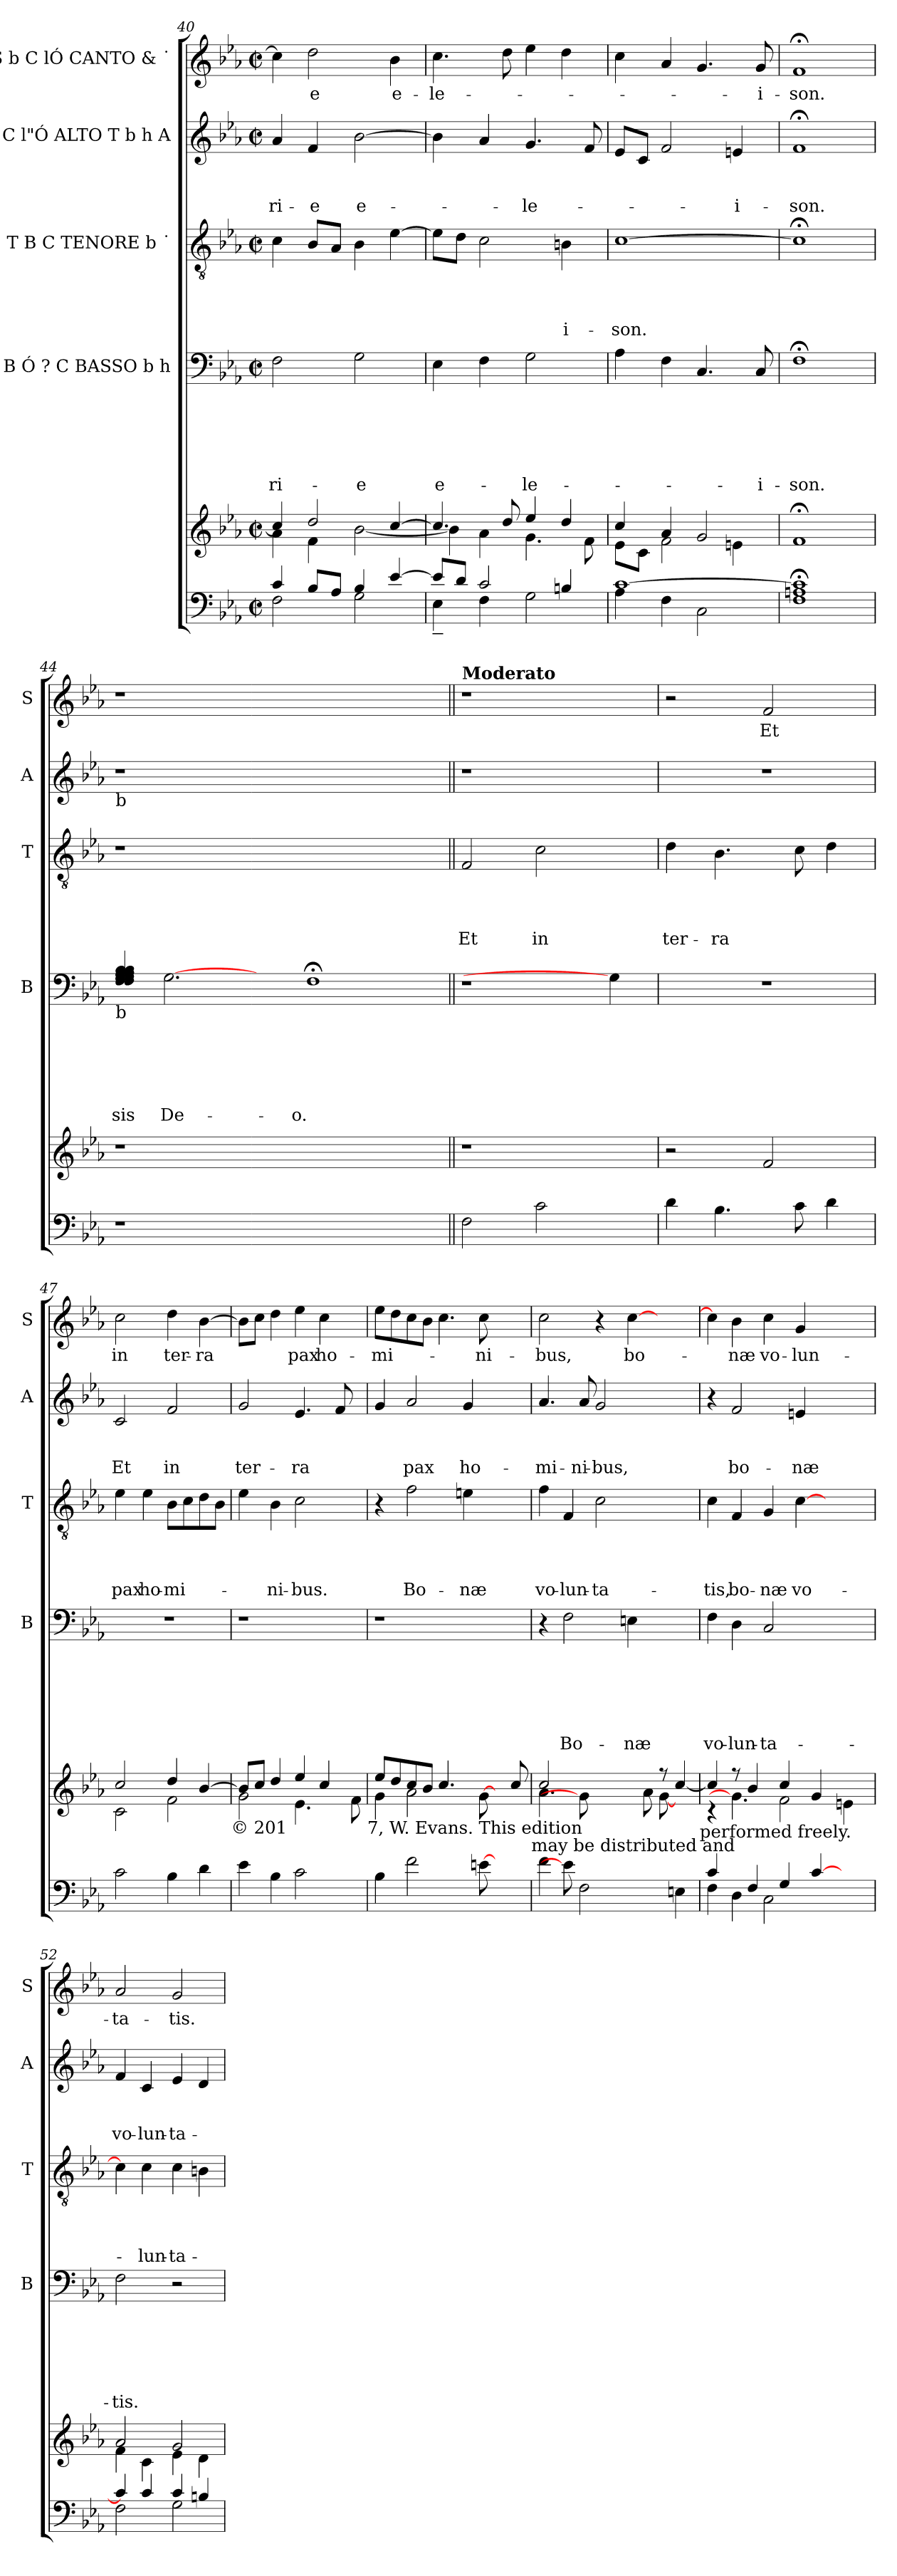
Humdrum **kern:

**kern	**kern	**kern	**text	**text	**text	**text	**text	**text	**kern	**text	**text	**text	**text	**kern	**text	**text	**text	**kern	**text
*part6	*part5	*part4	*part4	*part4	*part4	*part4	*part4	*part4	*part3	*part3	*part3	*part3	*part3	*part2	*part2	*part2	*part2	*part1	*part1
*staff6	*staff5	*staff4	*staff4	*staff4	*staff4	*staff4	*staff4	*staff4	*staff3	*staff3	*staff3	*staff3	*staff3	*staff2	*staff2	*staff2	*staff2	*staff1	*staff1
*	*	*I"B Ó ? C BASSO b h	*	*	*	*	*	*	*I"T B C TENORE b ˙	*	*	*	*	*I"C l"Ó ALTO T b h A	*	*	*	*I"S b C lÓ CANTO & ˙	*
*	*	*I'B	*	*	*	*	*	*	*I'T	*	*	*	*	*I'A	*	*	*	*I'S	*
*clefF4	*clefG2	*clefF4	*	*	*	*	*	*	*clefGv2	*	*	*	*	*clefG2	*	*	*	*clefG2	*
*k[b-e-a-]	*k[b-e-a-]	*k[b-e-a-]	*	*	*	*	*	*	*k[b-e-a-]	*	*	*	*	*k[b-e-a-]	*	*	*	*k[b-e-a-]	*
*E-:	*E-:	*E-:	*	*	*	*	*	*	*E-:	*	*	*	*	*E-:	*	*	*	*E-:	*
*M2/2	*M2/2	*M2/2	*	*	*	*	*	*	*M2/2	*	*	*	*	*M2/2	*	*	*	*M2/2	*
*met(c|)	*met(c|)	*met(c|)	*	*	*	*	*	*	*met(c|)	*	*	*	*	*met(c|)	*	*	*	*met(c|)	*
=40	=40	=40	=40	=40	=40	=40	=40	=40	=40	=40	=40	=40	=40	=40	=40	=40	=40	=40	=40
*^	*^	*	*	*	*	*	*	*	*	*	*	*	*	*	*	*	*	*	*
!	!	!	!	!	!	!	!	!	!	!LO:LY:b	!	!	!	!	!	!	!	!	!LO:LY:b	!	!
4c/	2F\	4cc/]	4a-\	2F\	.	.	.	.	.	-ri-	4c\	.	.	.	.	4a-/	.	.	-ri-	4cc\]	.
!	!	!	!	!	!	!	!	!	!	!	!	!	!	!	!	!	!	!	!LO:LY:b	!	!LO:LY:b
8B-/L	.	2dd/	4f\	.	.	.	.	.	.	.	8B-/L	.	.	.	.	4f/	.	.	-e	2dd\	-e
8A-/J	.	.	.	.	.	.	.	.	.	.	8A-/J	.	.	.	.	.	.	.	.	.	.
!	!	!	!	!	!	!	!	!	!	!LO:LY:b	!	!	!	!	!	!	!	!	!LO:LY:b	!	!
4B-/	2G\	.	[<2b-\	2G\	.	.	.	.	.	-e	4B-\	.	.	.	.	[>2b-\	.	.	e-	.	.
!	!	!	!	!	!	!	!	!	!	!	!	!	!	!	!	!	!	!	!	!	!LO:LY:b
[>4e-/	.	[>4cc/	.	.	.	.	.	.	.	.	[>4e-\	.	.	.	.	.	.	.	.	4b-\	e-
=41	=41	=41	=41	=41	=41	=41	=41	=41	=41	=41	=41	=41	=41	=41	=41	=41	=41	=41	=41	=41	=41
!	!	!	!	!	!	!	!	!	!	!LO:LY:b	!	!	!	!	!	!	!	!	!	!	!LO:LY:b
8e-/L]	4E-~<\	4.cc/]	4b-\]	4E-\	.	.	.	.	.	e-	8e-\L]	.	.	.	.	4b-\]	.	.	.	4.cc\	-le-
8d/J	.	.	.	.	.	.	.	.	.	.	8d\J	.	.	.	.	.	.	.	.	.	.
2c/	4F\	.	4a-\	4F\	.	.	.	.	.	.	2c\	.	.	.	.	4a-/	.	.	.	.	.
.	.	8dd/	.	.	.	.	.	.	.	.	.	.	.	.	.	.	.	.	.	8dd\	.
!	!	!	!	!	!	!	!	!	!	!LO:LY:b	!	!	!	!	!	!	!	!	!LO:LY:b	!	!
.	2G\	4ee-/	4.g\	2G\	.	.	.	.	.	-le-	.	.	.	.	.	4.g/	.	.	-le-	4ee-\	.
!	!	!	!	!	!	!	!	!	!	!	!	!	!	!	!LO:LY:b	!	!	!	!	!	!
4Bn/	.	4dd/	.	.	.	.	.	.	.	.	4Bn\	.	.	.	-i-	.	.	.	.	4dd\	.
.	.	.	8f\	.	.	.	.	.	.	.	.	.	.	.	.	8f/	.	.	.	.	.
=42	=42	=42	=42	=42	=42	=42	=42	=42	=42	=42	=42	=42	=42	=42	=42	=42	=42	=42	=42	=42	=42
!	!	!	!	!	!	!	!	!	!	!	!	!	!	!	!LO:LY:b	!	!	!	!	!	!
[>1c	4A-\	4cc/	8e-\L	4A-\	.	.	.	.	.	.	[>1c	.	.	.	-son.	8e-/L	.	.	.	4cc\	.
.	.	.	8c\J	.	.	.	.	.	.	.	.	.	.	.	.	8c/J	.	.	.	.	.
.	4F\	4a-/	2f\	4F\	.	.	.	.	.	.	.	.	.	.	.	2f/	.	.	.	4a-/	.
.	2C\	2g/	.	4.C/	.	.	.	.	.	.	.	.	.	.	.	.	.	.	.	4.g/	.
!	!	!	!	!	!	!	!	!	!	!	!	!	!	!	!	!	!	!	!LO:LY:b	!	!
.	.	.	4en\	.	.	.	.	.	.	.	.	.	.	.	.	4en/	.	.	-i-	.	.
!	!	!	!	!	!	!	!	!	!	!LO:LY:b	!	!	!	!	!	!	!	!	!	!	!LO:LY:b
.	.	.	.	8C/	.	.	.	.	.	-i-	.	.	.	.	.	.	.	.	.	8g/	-i-
*v	*v	*	*	*	*	*	*	*	*	*	*	*	*	*	*	*	*	*	*	*	*
*	*v	*v	*	*	*	*	*	*	*	*	*	*	*	*	*	*	*	*	*	*
=43	=43	=43	=43	=43	=43	=43	=43	=43	=43	=43	=43	=43	=43	=43	=43	=43	=43	=43	=43
!	!	!	!	!	!	!	!	!LO:LY:b	!	!	!	!	!	!	!	!	!LO:LY:b	!	!LO:LY:b
1F;< 1An;< 1c];<	1f;	1F;<	.	.	.	.	.	-son.	1c;<]	.	.	.	.	1f;	.	.	-son.	1f;	-son.
!!LO:PB:g=z
=44!	=44!	=44!	=44!	=44!	=44!	=44!	=44!	=44!	=44!	=44!	=44!	=44!	=44!	=44!	=44!	=44!	=44!	=44!	=44!
!	!	!	!	!	!	!	!	!	!	!	!	!	!	!LO:TX:b:t=b	!	!	!	!	!
!	!	!LO:TX:b:t=b	!	!	!	!	!	!	!	!	!	!	!	!	!	!	!	!	!
!	!	!	!	!	!	!	!	!LO:LY:b	!	!	!	!	!	!	!	!	!	!	!
1r	1r	4F/ 4F/ 4G/ 4G/ 4G/ 4A-/ 4A-/ 4A-/ 4A-/ 4B-/ 4B-/	.	.	.	.	.	-sis	1r	.	.	.	.	1r	.	.	.	1r	.
!	!	!	!	!	!	!	!	!LO:LY:b	!	!	!	!	!	!	!	!	!	!	!
.	.	[2.G	.	.	.	.	.	De-	.	.	.	.	.	.	.	.	.	.	.
1ryy	1ryy	4ryy	.	.	.	.	.	.	1ryy	.	.	.	.	1ryy	.	.	.	1ryy	.
!	!	!	!	!	!	!	!	!LO:LY:b	!	!	!	!	!	!	!	!	!	!	!
.	.	1F;<	.	.	.	.	.	-o.	.	.	.	.	.	.	.	.	.	.	.
4ryy	4ryy	.	.	.	.	.	.	.	4ryy	.	.	.	.	4ryy	.	.	.	4ryy	.
=45||	=45||	=45||	=45||	=45||	=45||	=45||	=45||	=45||	=45||	=45||	=45||	=45||	=45||	=45||	=45||	=45||	=45||	=45||	=45||
*	*	*	*	*	*	*	*	*	*	*	*	*	*	*	*	*	*	*MM110	*
!	!	!	!	!	!	!	!	!	!	!	!	!	!	!	!	!	!	!LO:TX:a:B:t=Moderato	!
!	!	!	!	!	!	!	!	!	!	!	!	!	!LO:LY:b	!	!	!	!	!	!
2F\	1r	1r	.	.	.	.	.	.	2F/	.	.	.	Et	1r	.	.	.	1r	.
!	!	!	!	!	!	!	!	!	!	!	!	!	!LO:LY:b	!	!	!	!	!	!
2c\	.	.	.	.	.	.	.	.	2c\	.	.	.	in	.	.	.	.	.	.
4ryy	4ryy	4G]	.	.	.	.	.	.	4ryy	.	.	.	.	4ryy	.	.	.	4ryy	.
=46	=46	=46	=46	=46	=46	=46	=46	=46	=46	=46	=46	=46	=46	=46	=46	=46	=46	=46	=46
!	!	!	!	!	!	!	!	!	!	!	!	!	!LO:LY:b	!	!	!	!	!	!
4d\	2r	1r	.	.	.	.	.	.	4d\	.	.	.	ter-	1r	.	.	.	2r	.
!	!	!	!	!	!	!	!	!	!	!	!	!	!LO:LY:b	!	!	!	!	!	!
4.B-\	.	.	.	.	.	.	.	.	4.B-\	.	.	.	-ra	.	.	.	.	.	.
!	!	!	!	!	!	!	!	!	!	!	!	!	!	!	!	!	!	!	!LO:LY:b
.	2f/	.	.	.	.	.	.	.	.	.	.	.	.	.	.	.	.	2f/	Et
8c\	.	.	.	.	.	.	.	.	8c\	.	.	.	.	.	.	.	.	.	.
4d\	.	.	.	.	.	.	.	.	4d\	.	.	.	.	.	.	.	.	.	.
!!LO:LB:g=z
=47	=47	=47	=47	=47	=47	=47	=47	=47	=47	=47	=47	=47	=47	=47	=47	=47	=47	=47	=47
*	*^	*	*	*	*	*	*	*	*	*	*	*	*	*	*	*	*	*	*
!	!	!	!	!	!	!	!	!	!	!	!	!	!	!LO:LY:b	!	!	!	!LO:LY:b	!	!LO:LY:b
2c\	2cc/	2c\	1r	.	.	.	.	.	.	4e-\	.	.	.	pax	2c/	.	.	Et	2cc\	in
!	!	!	!	!	!	!	!	!	!	!	!	!	!	!LO:LY:b	!	!	!	!	!	!
.	.	.	.	.	.	.	.	.	.	4e-\	.	.	.	ho-	.	.	.	.	.	.
!	!	!	!	!	!	!	!	!	!	!	!	!	!	!LO:LY:b	!	!	!	!LO:LY:b	!	!LO:LY:b
4B-\	4dd/	2f\	.	.	.	.	.	.	.	8B-\L	.	.	.	-mi-	2f/	.	.	in	4dd\	ter-
.	.	.	.	.	.	.	.	.	.	8c\	.	.	.	.	.	.	.	.	.	.
!	!	!	!	!	!	!	!	!	!	!	!	!	!	!	!	!	!	!	!	!LO:LY:b
4d\	[>4b-/	.	.	.	.	.	.	.	.	8d\	.	.	.	.	.	.	.	.	[>4b-\	-ra
.	.	.	.	.	.	.	.	.	.	8B-\J	.	.	.	.	.	.	.	.	.	.
!	!LO:TX:b:t=© 201	!	!	!	!	!	!	!	!	!	!	!	!	!	!	!	!	!	!	!
=48	=48	=48	=48	=48	=48	=48	=48	=48	=48	=48	=48	=48	=48	=48	=48	=48	=48	=48	=48	=48
!	!	!	!	!	!	!	!	!	!	!	!	!	!	!	!	!	!	!LO:LY:b	!	!
4e-\	8b-/L]	2g\	1r	.	.	.	.	.	.	4e-\	.	.	.	.	2g/	.	.	ter-	8b-\L]	.
.	8cc/J	.	.	.	.	.	.	.	.	.	.	.	.	.	.	.	.	.	8cc\J	.
!	!	!	!	!	!	!	!	!	!	!	!	!	!	!LO:LY:b	!	!	!	!	!	!
4B-\	4dd/	.	.	.	.	.	.	.	.	4B-\	.	.	.	-ni-	.	.	.	.	4dd\	.
!	!	!	!	!	!	!	!	!	!	!	!	!	!	!LO:LY:b	!	!	!	!LO:LY:b	!	!LO:LY:b
2c\	4ee-/	4.e-\	.	.	.	.	.	.	.	2c\	.	.	.	-bus.	4.e-/	.	.	-ra	4ee-\	pax
!	!	!	!	!	!	!	!	!	!	!	!	!	!	!	!	!	!	!	!	!LO:LY:b
.	4cc/	.	.	.	.	.	.	.	.	.	.	.	.	.	.	.	.	.	4cc\	ho-
.	.	8ryy	.	.	.	.	.	.	.	.	.	.	.	.	8f/	.	.	.	.	.
8ryy	8ryy	8f\	8ryy	.	.	.	.	.	.	8ryy	.	.	.	.	8ryy	.	.	.	8ryy	.
!	!	!LO:TX:b:t=7, W. Evans. This edition	!	!	!	!	!	!	!	!	!	!	!	!	!	!	!	!	!	!
=49	=49	=49	=49	=49	=49	=49	=49	=49	=49	=49	=49	=49	=49	=49	=49	=49	=49	=49	=49	=49
!	!	!	!	!	!	!	!	!	!	!	!	!	!	!	!	!	!	!	!	!LO:LY:b
4B-\	8ee-/L	4g\	1r	.	.	.	.	.	.	4r	.	.	.	.	4g/	.	.	.	8ee-\L	-mi-
.	8dd/	.	.	.	.	.	.	.	.	.	.	.	.	.	.	.	.	.	8dd\	.
!	!	!	!	!	!	!	!	!	!	!	!	!	!	!LO:LY:b	!	!	!	!LO:LY:b	!	!
2f\	8cc/	2a-\	.	.	.	.	.	.	.	2f\	.	.	.	Bo-	2a-/	.	.	pax	8cc\	.
.	8b-/J	.	.	.	.	.	.	.	.	.	.	.	.	.	.	.	.	.	8b-\J	.
.	4.cc/	.	.	.	.	.	.	.	.	.	.	.	.	.	.	.	.	.	4.cc\	.
!	!	!	!	!	!	!	!	!	!	!	!	!	!	!LO:LY:b	!	!	!	!LO:LY:b	!	!
8ryy	.	8ryy	.	.	.	.	.	.	.	4en\	.	.	.	-næ	4g/	.	.	ho-	.	.
!	!	!	!	!	!	!	!	!	!	!	!	!	!	!	!	!	!	!	!	!LO:LY:b
[8en\	8ryy	[8g\	.	.	.	.	.	.	.	.	.	.	.	.	.	.	.	.	8cc\	-ni-
4ryy	8ryy	4ryy	4ryy	.	.	.	.	.	.	4ryy	.	.	.	.	4ryy	.	.	.	4ryy	.
.	8cc/	.	.	.	.	.	.	.	.	.	.	.	.	.	.	.	.	.	.	.
!	!LO:TX:b:t=may be distributed and	!	!	!	!	!	!	!	!	!	!	!	!	!	!	!	!	!	!	!
=50	=50	=50	=50	=50	=50	=50	=50	=50	=50	=50	=50	=50	=50	=50	=50	=50	=50	=50	=50	=50
!	!	!	!	!	!	!	!	!	!	!	!	!	!	!LO:LY:b	!	!	!	!LO:LY:b	!	!LO:LY:b
4f\	2cc/	4.a-\	4r	.	.	.	.	.	.	4f\	.	.	.	vo-	4.a-/	.	.	-mi-	2cc\	-bus,
!	!	!	!	!	!	!	!	!	!LO:LY:b	!	!	!	!	!LO:LY:b	!	!	!	!	!	!
8e\]	.	.	2F\	.	.	.	.	.	Bo-	4F/	.	.	.	-lun-	.	.	.	.	.	.
!	!	!	!	!	!	!	!	!	!	!	!	!	!	!	!	!	!	!LO:LY:b	!	!
2F\	.	8g\]	.	.	.	.	.	.	.	.	.	.	.	.	8a-/	.	.	-ni-	.	.
!	!	!	!	!	!	!	!	!	!	!	!	!	!	!LO:LY:b	!	!	!	!LO:LY:b	!	!
.	8ryy	4.ryy	.	.	.	.	.	.	.	2c\	.	.	.	-ta-	2g/	.	.	-bus,	4r	.
.	4.ryy	.	.	.	.	.	.	.	.	.	.	.	.	.	.	.	.	.	.	.
!	!	!	!	!	!	!	!	!	!LO:LY:b	!	!	!	!	!	!	!	!	!	!	!LO:LY:b
.	.	.	4En\	.	.	.	.	.	-næ	.	.	.	.	.	.	.	.	.	[>4cc\	bo-
4ryy	.	8a-\	.	.	.	.	.	.	.	.	.	.	.	.	.	.	.	.	.	.
.	8ree	[8g\	4.ryy	.	.	.	.	.	.	4.ryy	.	.	.	.	4.ryy	.	.	.	4.ryy	.
4En\	[>4cc/	4ryy	.	.	.	.	.	.	.	.	.	.	.	.	.	.	.	.	.	.
!	!	!LO:TX:b:t=performed freely.	!	!	!	!	!	!	!	!	!	!	!	!	!	!	!	!	!	!
=51	=51	=51	=51	=51	=51	=51	=51	=51	=51	=51	=51	=51	=51	=51	=51	=51	=51	=51	=51	=51
*^	*	*	*	*	*	*	*	*	*	*	*	*	*	*	*	*	*	*	*	*
!	!	!	!	!	!	!	!	!	!	!LO:LY:b	!	!	!	!	!LO:LY:b	!	!	!	!	!	!
4c/	4F\	4cc/]	4rc	4F\	.	.	.	.	.	vo-	4c\	.	.	.	-tis,	4r	.	.	.	4cc\]	.
!	!	!	!	!	!	!	!	!	!	!LO:LY:b	!	!	!	!	!LO:LY:b	!	!	!	!LO:LY:b	!	!LO:LY:b
8ryy	4D\	8ree	4.g\]	4D\	.	.	.	.	.	-lun-	4F/	.	.	.	bo-	2f/	.	.	bo-	4b-\	-næ
4F/	.	4b-/	.	.	.	.	.	.	.	.	.	.	.	.	.	.	.	.	.	.	.
!	!	!	!	!	!	!	!	!	!	!LO:LY:b	!	!	!	!	!LO:LY:b	!	!	!	!	!	!LO:LY:b
.	2C\	.	.	2C/	.	.	.	.	.	-ta-	4G/	.	.	.	-næ	.	.	.	.	4cc\	vo-
4G/	.	4cc/	2f\	.	.	.	.	.	.	.	.	.	.	.	.	.	.	.	.	.	.
!	!	!	!	!	!	!	!	!	!	!	!	!	!	!	!LO:LY:b	!	!	!	!LO:LY:b	!	!LO:LY:b
.	.	.	.	.	.	.	.	.	.	.	[>4c\	.	.	.	vo-	4en/	.	.	-næ	4g/	-lun-
[>4c/	.	4g/	.	.	.	.	.	.	.	.	.	.	.	.	.	.	.	.	.	.	.
.	4ryy	.	.	4.ryy	.	.	.	.	.	.	4.ryy	.	.	.	.	4.ryy	.	.	.	4.ryy	.
4ryy	.	4ryy	4en\	.	.	.	.	.	.	.	.	.	.	.	.	.	.	.	.	.	.
.	8ryy	.	.	.	.	.	.	.	.	.	.	.	.	.	.	.	.	.	.	.	.
!!LO:PB:g=z
=52	=52	=52	=52	=52	=52	=52	=52	=52	=52	=52	=52	=52	=52	=52	=52	=52	=52	=52	=52	=52	=52
!	!	!	!	!	!	!	!	!	!	!LO:LY:b	!	!	!	!	!	!	!	!	!LO:LY:b	!	!LO:LY:b
4c/]	2F\	2a-/	4f\	2F\	.	.	.	.	.	-tis.	4c\]	.	.	.	.	4f/	.	.	vo-	2a-/	-ta-
!	!	!	!	!	!	!	!	!	!	!	!	!	!	!	!LO:LY:b	!	!	!	!LO:LY:b	!	!
4c/	.	.	4c\	.	.	.	.	.	.	.	4c\	.	.	.	-lun-	4c/	.	.	-lun-	.	.
!	!	!	!	!	!	!	!	!	!	!	!	!	!	!	!LO:LY:b	!	!	!	!LO:LY:b	!	!LO:LY:b
4c/	2G\	2g/	4e-\	2r	.	.	.	.	.	.	4c\	.	.	.	-ta-	4e-/	.	.	-ta-	2g/	-tis.
4Bn/	.	.	4d\	.	.	.	.	.	.	.	4Bn\	.	.	.	.	4d/	.	.	.	.	.
*v	*v	*	*	*	*	*	*	*	*	*	*	*	*	*	*	*	*	*	*	*	*
*	*v	*v	*	*	*	*	*	*	*	*	*	*	*	*	*	*	*	*	*	*
=	=	=	=	=	=	=	=	=	=	=	=	=	=	=	=	=	=	=	=
*-	*-	*-	*-	*-	*-	*-	*-	*-	*-	*-	*-	*-	*-	*-	*-	*-	*-	*-	*-
